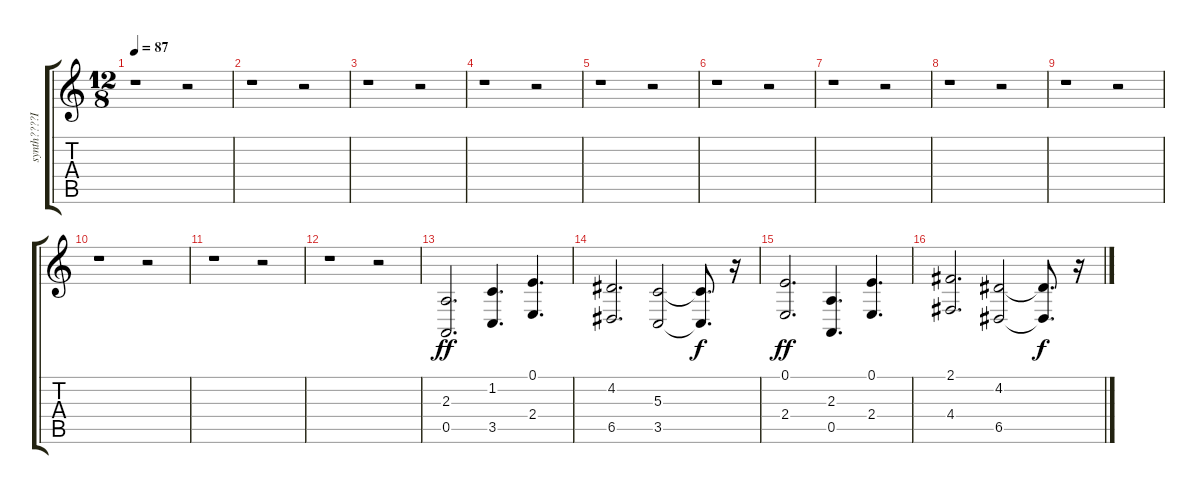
\track ("synth????І’?І“?%?" "synth????І") {instrument pad3polysynth}
\staff {score tabs}
\tuning (E4 B3 G3 D3 A2 E2) {hide}
\ts (12 8)
\tempo 87
\clef g2
\ks c
r.1{dy f} r.2 |
r.1 r.2 |
r.1 r.2 |
r.1 r.2 |
r.1 r.2 |
r.1 r.2 |
r.1 r.2 |
r.1 r.2 |
r.1 r.2 |
r.1 r.2 |
r.1 r.2 |
r.1 r.2 |
(2.3 0.5).2{d dy ff} (1.2 3.5).4{d} (0.1 2.4).4{d} |
(4.2 6.5).2{d} (5.3 3.5).2 (5.3{t} 3.5{t}).8{d dy f} r.16 |
(0.1 2.4).2{d dy ff} (2.3 0.5).4{d} (0.1 2.4).4{d} |
(2.1 4.4).2{d} (4.2 6.5).2 (4.2{t} 6.5{t}).8{d dy f} r.16
